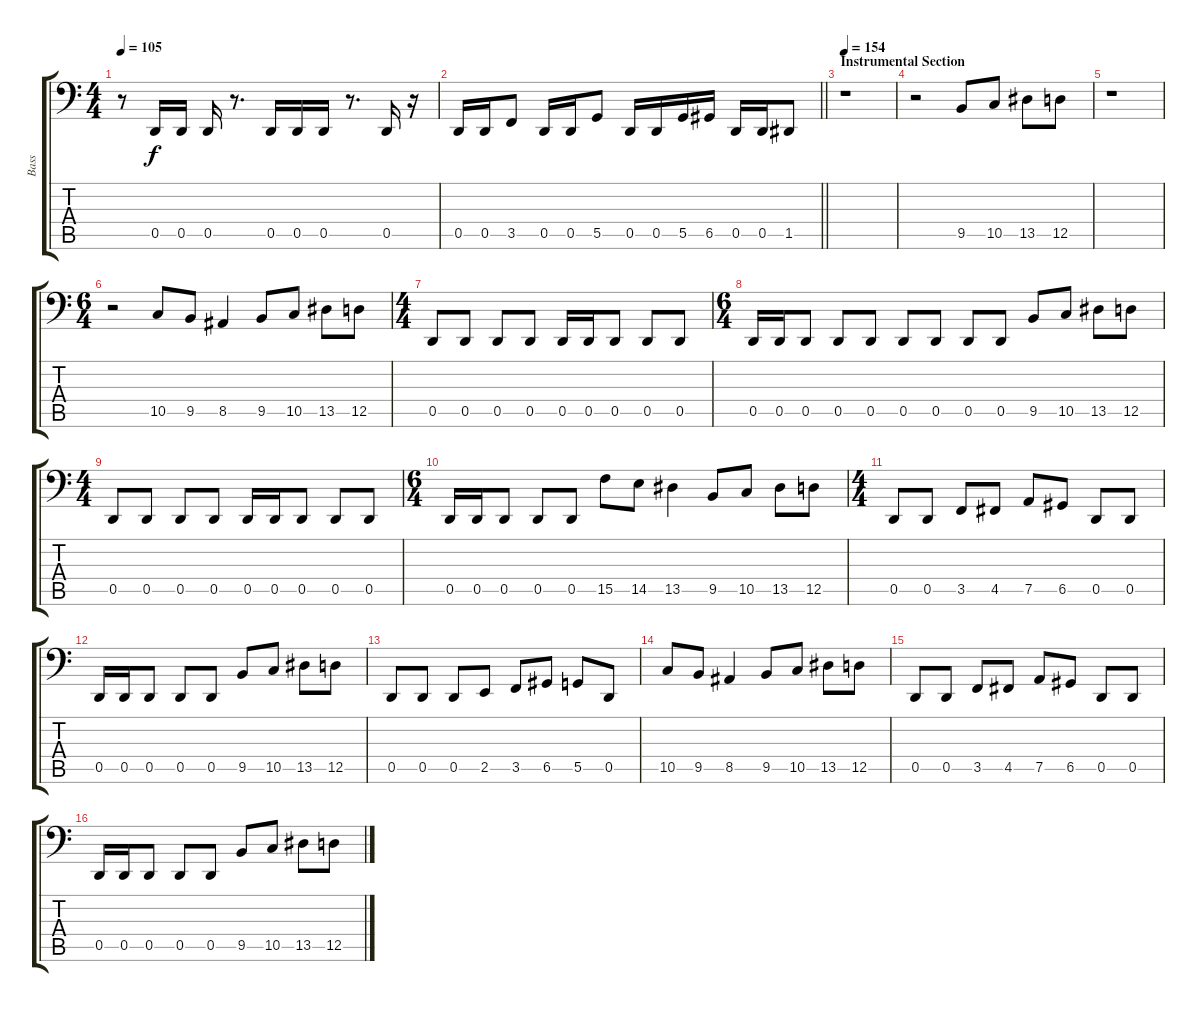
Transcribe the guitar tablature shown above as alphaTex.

\track ("Bass" "Bass") {instrument electricbassfinger}
\staff {score tabs}
\tuning (C3 G2 D2 A1 D1 A0) {hide}
\ts (4 4)
\tempo 105
\clef f4
\ks c
r.8{dy f} 0.5.16 0.5.16 0.5.16 r.8{d} 0.5.16 0.5.16 0.5.16 r.8{d} 0.5.16 r.16 |
\barLineRight lightlight
0.5.16 0.5.16 3.5.8 0.5.16 0.5.16 5.5.8 0.5.16 0.5.16 5.5.16 6.5.16 0.5.16 0.5.16 1.5.8 |
\section ("" "Instrumental Section")
\tempo 154
r.1 |
r.2 9.5.8 10.5.8 13.5.8 12.5.8 |
r.1 |
\ts (6 4)
r.2 10.5.8 9.5.8 8.5.4 9.5.8 10.5.8 13.5.8 12.5.8 |
\ts (4 4)
0.5.8 0.5.8 0.5.8 0.5.8 0.5.16 0.5.16 0.5.8 0.5.8 0.5.8 |
\ts (6 4)
0.5.16 0.5.16 0.5.8 0.5.8 0.5.8 0.5.8 0.5.8 0.5.8 0.5.8 9.5.8 10.5.8 13.5.8 12.5.8 |
\ts (4 4)
0.5.8 0.5.8 0.5.8 0.5.8 0.5.16 0.5.16 0.5.8 0.5.8 0.5.8 |
\ts (6 4)
0.5.16 0.5.16 0.5.8 0.5.8 0.5.8 15.5.8 14.5.8 13.5.4 9.5.8 10.5.8 13.5.8 12.5.8 |
\ts (4 4)
0.5.8 0.5.8 3.5.8 4.5.8 7.5.8 6.5.8 0.5.8 0.5.8 |
0.5.16 0.5.16 0.5.8 0.5.8 0.5.8 9.5.8 10.5.8 13.5.8 12.5.8 |
0.5.8 0.5.8 0.5.8 2.5.8 3.5.8 6.5.8 5.5.8 0.5.8 |
10.5.8 9.5.8 8.5.4 9.5.8 10.5.8 13.5.8 12.5.8 |
0.5.8 0.5.8 3.5.8 4.5.8 7.5.8 6.5.8 0.5.8 0.5.8 |
0.5.16 0.5.16 0.5.8 0.5.8 0.5.8 9.5.8 10.5.8 13.5.8 12.5.8
